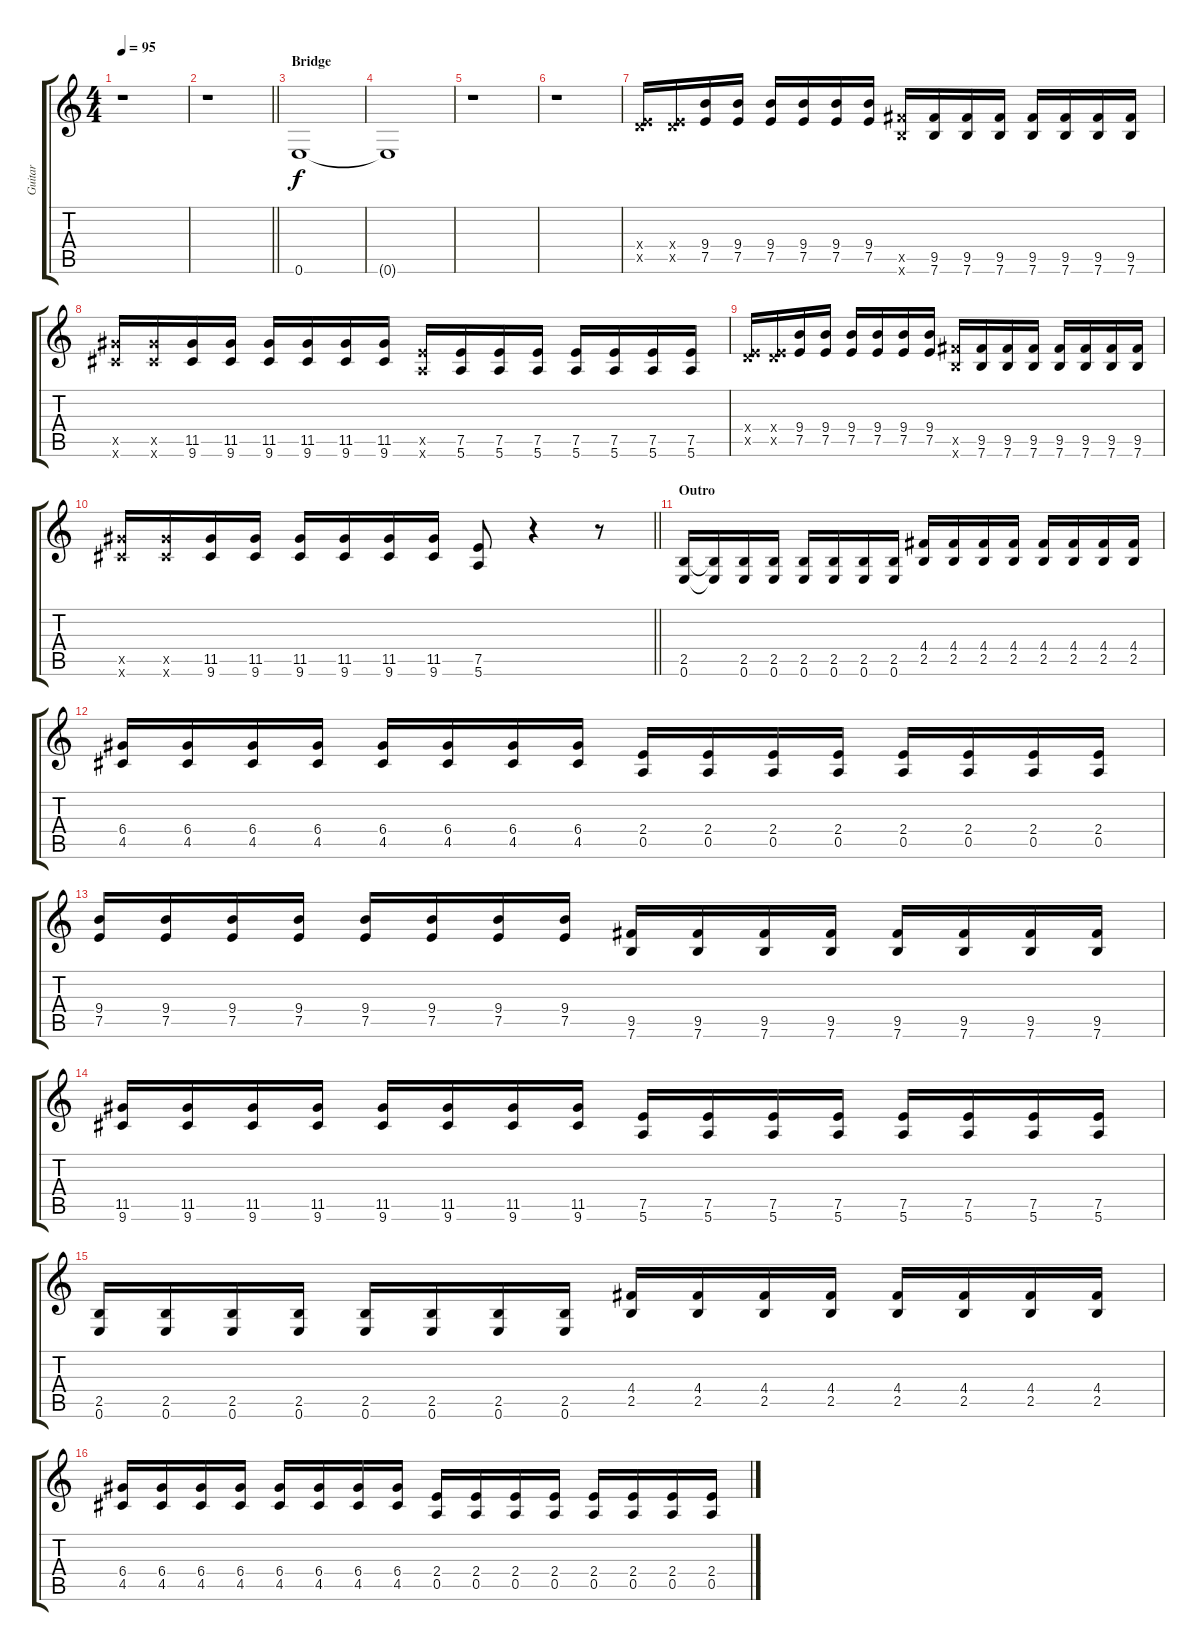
\track ("Guitar" "Guitar") {instrument distortionguitar}
\staff {score tabs}
\tuning (E4 B3 G3 D3 A2 E2) {hide}
\ts (4 4)
\tempo 95
\clef g2
\ks c
r.1{dy f} |
\barLineRight lightlight
r.1 |
\section ("" "Bridge")
0.6.1 |
0.6{t}.1 |
r.1 |
r.1 |
(0.4{x} 7.5{x}).16 (0.4{x} 7.5{x}).16 (9.4 7.5).16 (9.4 7.5).16 (9.4 7.5).16 (9.4 7.5).16 (9.4 7.5).16 (9.4 7.5).16 (9.5{x} 7.6{x}).16 (9.5 7.6).16 (9.5 7.6).16 (9.5 7.6).16 (9.5 7.6).16 (9.5 7.6).16 (9.5 7.6).16 (9.5 7.6).16 |
(11.5{x} 9.6{x}).16 (11.5{x} 9.6{x}).16 (11.5 9.6).16 (11.5 9.6).16 (11.5 9.6).16 (11.5 9.6).16 (11.5 9.6).16 (11.5 9.6).16 (7.5{x} 5.6{x}).16 (7.5 5.6).16 (7.5 5.6).16 (7.5 5.6).16 (7.5 5.6).16 (7.5 5.6).16 (7.5 5.6).16 (7.5 5.6).16 |
(0.4{x} 7.5{x}).16 (0.4{x} 7.5{x}).16 (9.4 7.5).16 (9.4 7.5).16 (9.4 7.5).16 (9.4 7.5).16 (9.4 7.5).16 (9.4 7.5).16 (9.5{x} 7.6{x}).16 (9.5 7.6).16 (9.5 7.6).16 (9.5 7.6).16 (9.5 7.6).16 (9.5 7.6).16 (9.5 7.6).16 (9.5 7.6).16 |
\barLineRight lightlight
(11.5{x} 9.6{x}).16 (11.5{x} 9.6{x}).16 (11.5 9.6).16 (11.5 9.6).16 (11.5 9.6).16 (11.5 9.6).16 (11.5 9.6).16 (11.5 9.6).16 (7.5 5.6).8 r.4 r.8 |
\section ("" "Outro")
(2.5 0.6).16 (2.5{t} 0.6{t}).16 (2.5 0.6).16 (2.5 0.6).16 (2.5 0.6).16 (2.5 0.6).16 (2.5 0.6).16 (2.5 0.6).16 (4.4 2.5).16 (4.4 2.5).16 (4.4 2.5).16 (4.4 2.5).16 (4.4 2.5).16 (4.4 2.5).16 (4.4 2.5).16 (4.4 2.5).16 |
(6.4 4.5).16 (6.4 4.5).16 (6.4 4.5).16 (6.4 4.5).16 (6.4 4.5).16 (6.4 4.5).16 (6.4 4.5).16 (6.4 4.5).16 (2.4 0.5).16 (2.4 0.5).16 (2.4 0.5).16 (2.4 0.5).16 (2.4 0.5).16 (2.4 0.5).16 (2.4 0.5).16 (2.4 0.5).16 |
(9.4 7.5).16 (9.4 7.5).16 (9.4 7.5).16 (9.4 7.5).16 (9.4 7.5).16 (9.4 7.5).16 (9.4 7.5).16 (9.4 7.5).16 (9.5 7.6).16 (9.5 7.6).16 (9.5 7.6).16 (9.5 7.6).16 (9.5 7.6).16 (9.5 7.6).16 (9.5 7.6).16 (9.5 7.6).16 |
(11.5 9.6).16 (11.5 9.6).16 (11.5 9.6).16 (11.5 9.6).16 (11.5 9.6).16 (11.5 9.6).16 (11.5 9.6).16 (11.5 9.6).16 (7.5 5.6).16 (7.5 5.6).16 (7.5 5.6).16 (7.5 5.6).16 (7.5 5.6).16 (7.5 5.6).16 (7.5 5.6).16 (7.5 5.6).16 |
(2.5 0.6).16 (2.5 0.6).16 (2.5 0.6).16 (2.5 0.6).16 (2.5 0.6).16 (2.5 0.6).16 (2.5 0.6).16 (2.5 0.6).16 (4.4 2.5).16 (4.4 2.5).16 (4.4 2.5).16 (4.4 2.5).16 (4.4 2.5).16 (4.4 2.5).16 (4.4 2.5).16 (4.4 2.5).16 |
(6.4 4.5).16 (6.4 4.5).16 (6.4 4.5).16 (6.4 4.5).16 (6.4 4.5).16 (6.4 4.5).16 (6.4 4.5).16 (6.4 4.5).16 (2.4 0.5).16 (2.4 0.5).16 (2.4 0.5).16 (2.4 0.5).16 (2.4 0.5).16 (2.4 0.5).16 (2.4 0.5).16 (2.4 0.5).16
